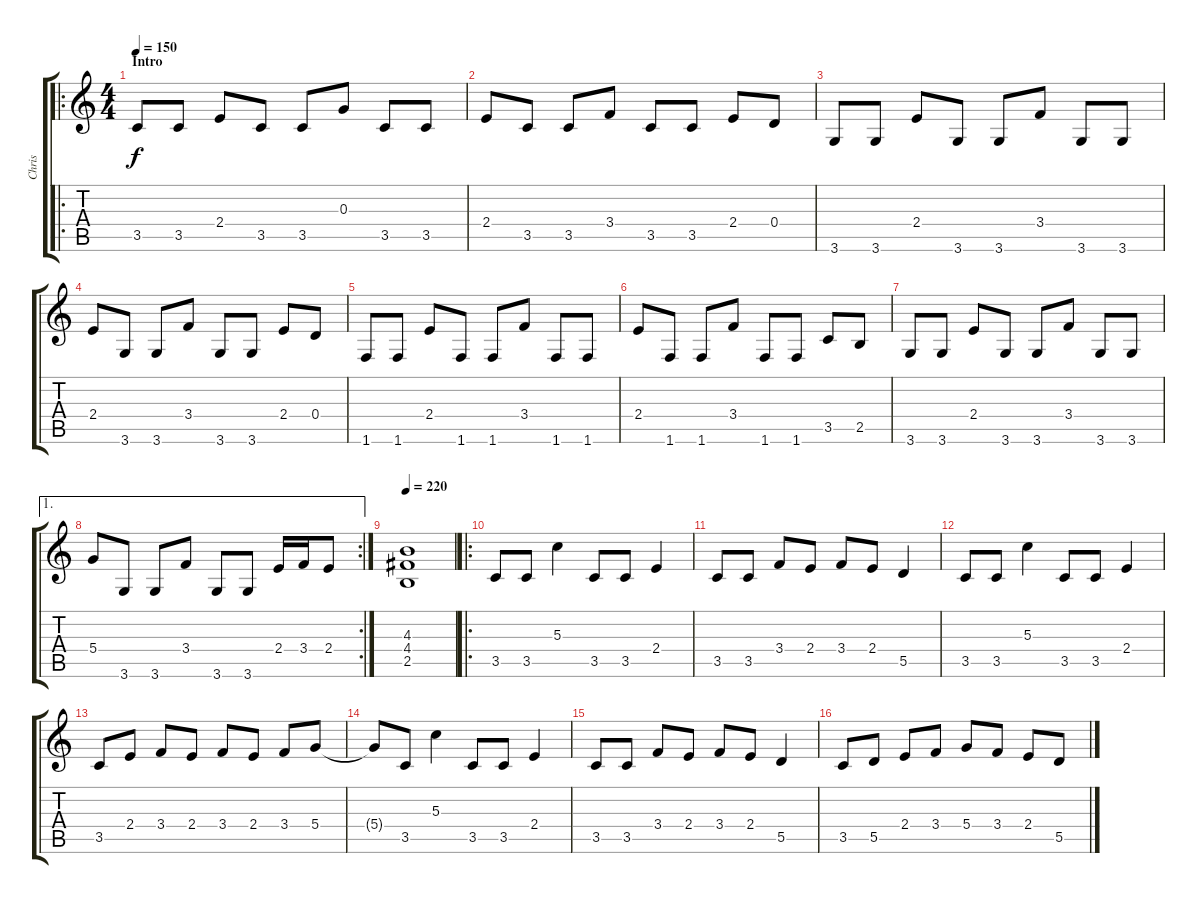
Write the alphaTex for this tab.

\track ("Chris" "Chris") {instrument distortionguitar}
\staff {score tabs}
\tuning (E4 B3 G3 D3 A2 E2) {hide}
\ro
\ts (4 4)
\section ("" "Intro")
\tempo 150
\clef g2
\ks c
3.5.8{dy f instrument distortionguitar} 3.5.8 2.4.8 3.5.8 3.5.8 0.3.8 3.5.8 3.5.8 |
2.4.8 3.5.8 3.5.8 3.4.8 3.5.8 3.5.8 2.4.8 0.4.8 |
3.6.8 3.6.8 2.4.8 3.6.8 3.6.8 3.4.8 3.6.8 3.6.8 |
2.4.8 3.6.8 3.6.8 3.4.8 3.6.8 3.6.8 2.4.8 0.4.8 |
1.6.8 1.6.8 2.4.8 1.6.8 1.6.8 3.4.8 1.6.8 1.6.8 |
2.4.8 1.6.8 1.6.8 3.4.8 1.6.8 1.6.8 3.5.8 2.5.8 |
3.6.8 3.6.8 2.4.8 3.6.8 3.6.8 3.4.8 3.6.8 3.6.8 |
\ae 1
\rc 2
5.4.8 3.6.8 3.6.8 3.4.8 3.6.8 3.6.8 2.4.16 3.4.16 2.4.8 |
\tempo 220
(4.3 4.4 2.5).1 |
\ro
3.5.8 3.5.8 5.3.4 3.5.8 3.5.8 2.4.4 |
3.5.8 3.5.8 3.4.8 2.4.8 3.4.8 2.4.8 5.5.4 |
3.5.8 3.5.8 5.3.4 3.5.8 3.5.8 2.4.4 |
3.5.8 2.4.8 3.4.8 2.4.8 3.4.8 2.4.8 3.4.8 5.4.8 |
5.4{t}.8 3.5.8 5.3.4 3.5.8 3.5.8 2.4.4 |
3.5.8 3.5.8 3.4.8 2.4.8 3.4.8 2.4.8 5.5.4 |
3.5.8 5.5.8 2.4.8 3.4.8 5.4.8 3.4.8 2.4.8 5.5.8
